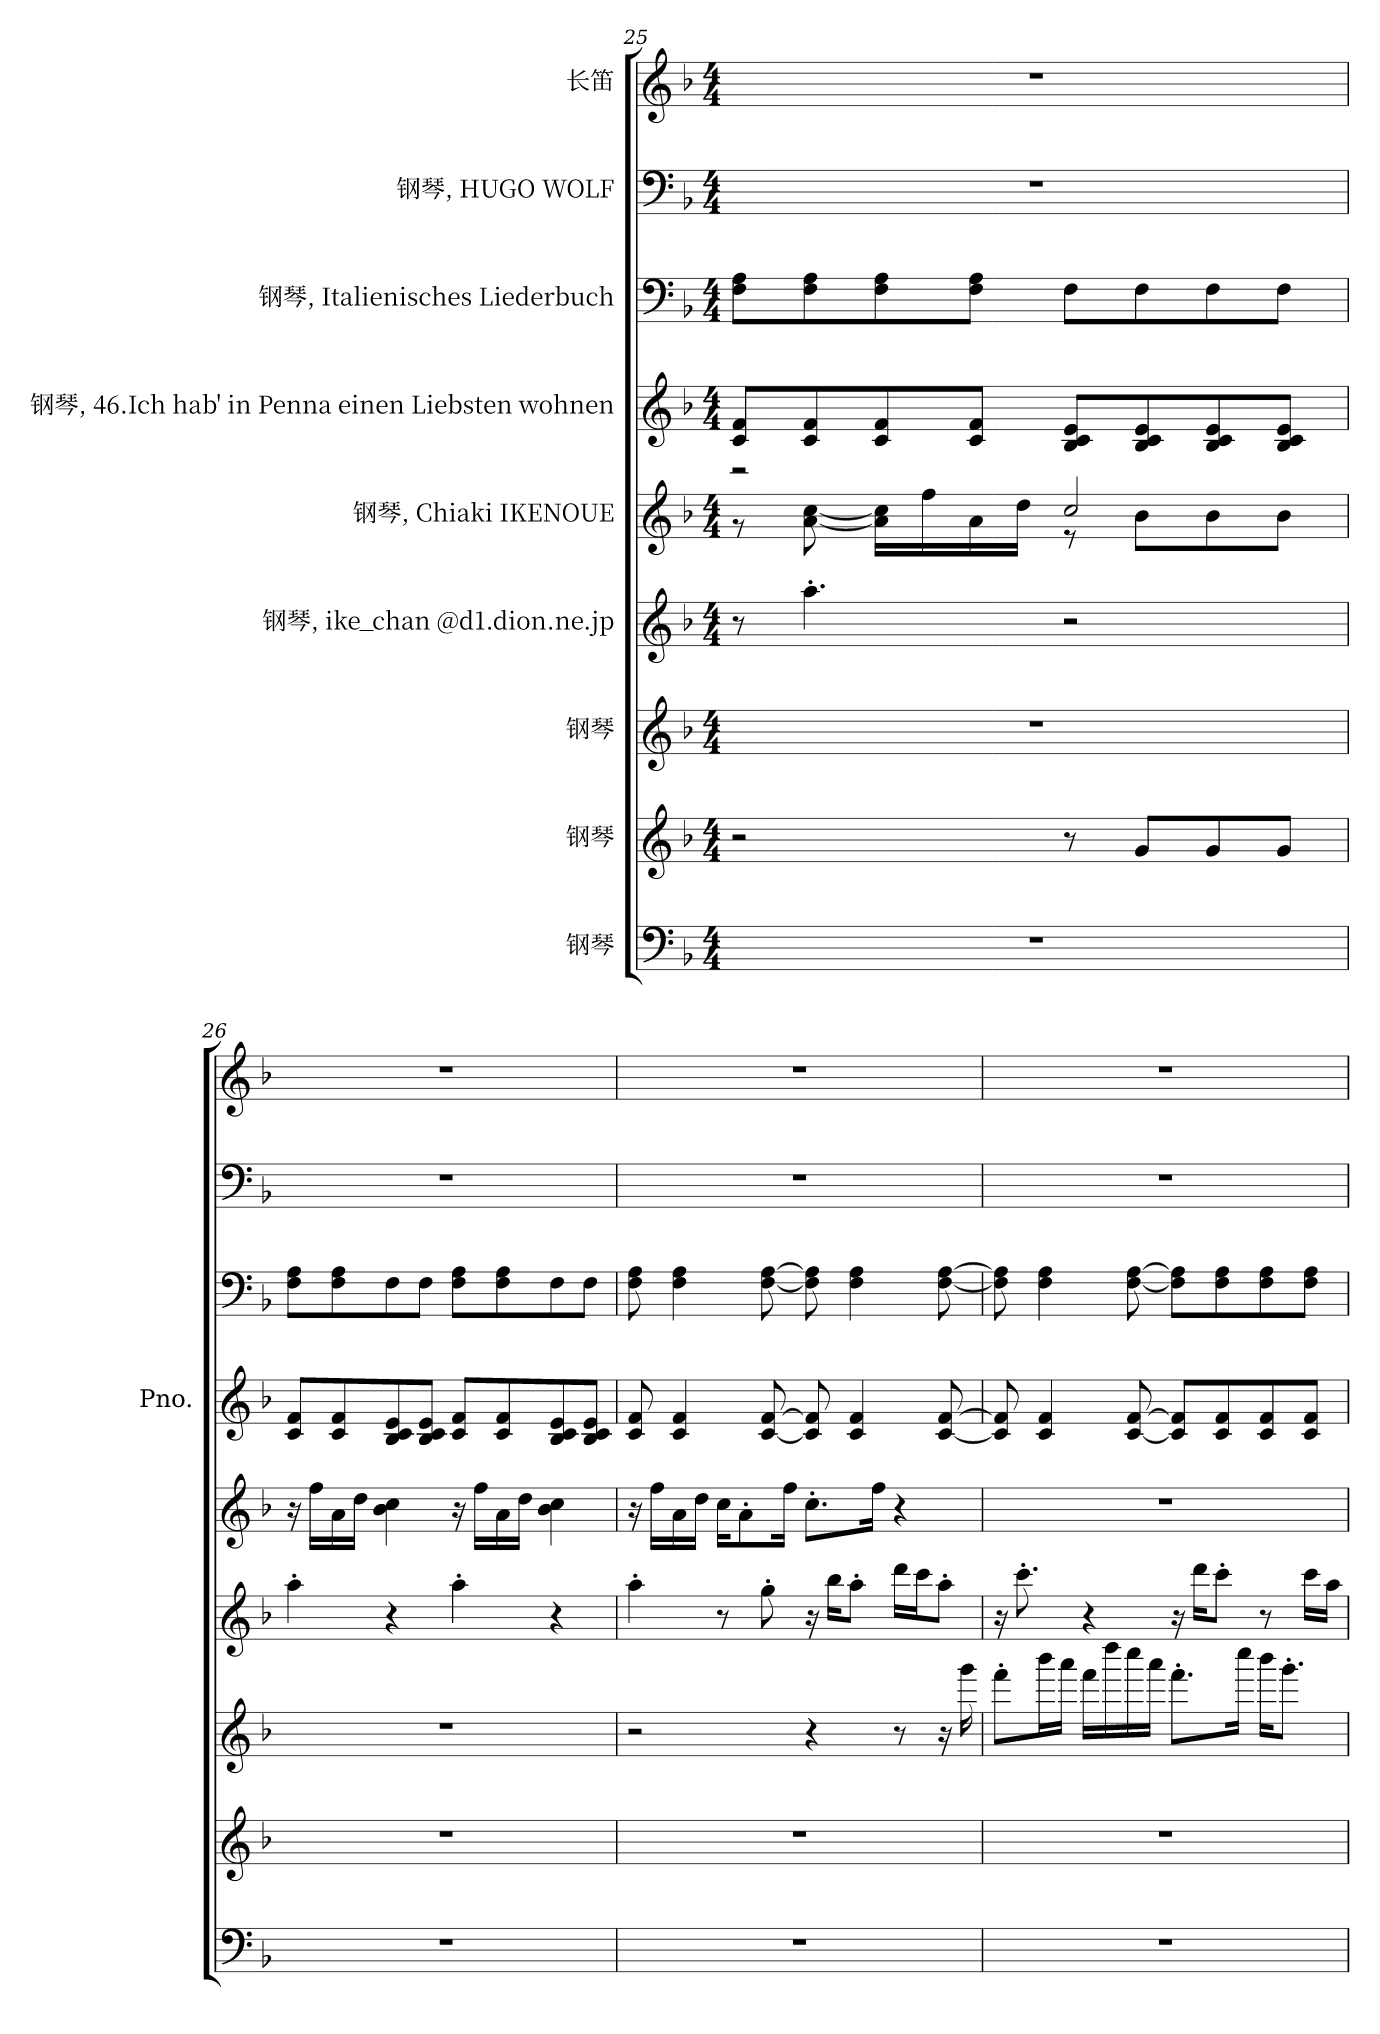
**kern	**kern	**kern	**kern	**kern	**kern	**kern	**kern	**kern
*part9	*part8	*part7	*part6	*part5	*part4	*part3	*part2	*part1
*staff9	*staff8	*staff7	*staff6	*staff5	*staff4	*staff3	*staff2	*staff1
*I"钢琴	*I"钢琴	*I"钢琴	*I"钢琴, ike_chan @d1.dion.ne.jp	*I"钢琴, Chiaki IKENOUE	*I"钢琴, 46.Ich hab' in Penna einen Liebsten wohnen	*I"钢琴, Italienisches Liederbuch	*I"钢琴, HUGO WOLF	*I"长笛
*	*	*	*	*	*I'Pno.	*	*	*
!!LO:PB:g=z
*clefF4	*clefG2	*clefG2	*clefG2	*clefG2	*clefG2	*clefF4	*clefF4	*clefG2
*k[b-]	*k[b-]	*k[b-]	*k[b-]	*k[b-]	*k[b-]	*k[b-]	*k[b-]	*k[b-]
*M4/4	*M4/4	*M4/4	*M4/4	*M4/4	*M4/4	*M4/4	*M4/4	*M4/4
=25	=25	=25	=25	=25	=25	=25	=25	=25
*	*	*	*	*^	*	*	*	*
1r	2r	1r	8r	2r	8r	8c/ 8f/L	8F\ 8A\L	1r	1r
.	.	.	4.aa'\	.	[8a\ [8cc\	8c/ 8f/	8F\ 8A\	.	.
.	.	.	.	.	16a\] 16cc\]LL	8c/ 8f/	8F\ 8A\	.	.
.	.	.	.	.	16ff\	.	.	.	.
.	.	.	.	.	16a\	8c/ 8f/J	8F\ 8A\J	.	.
.	.	.	.	.	16dd\JJ	.	.	.	.
.	8r	.	2r	2cc/	8r	8B-/ 8c/ 8e/L	8F\L	.	.
.	8g/L	.	.	.	8b-\L	8B-/ 8c/ 8e/	8F\	.	.
.	8g/	.	.	.	8b-\	8B-/ 8c/ 8e/	8F\	.	.
.	8g/J	.	.	.	8b-\J	8B-/ 8c/ 8e/J	8F\J	.	.
*	*	*	*	*v	*v	*	*	*	*
=26	=26	=26	=26	=26	=26	=26	=26	=26
1r	1r	1r	4aa'\	16r	8c/ 8f/L	8F\ 8A\L	1r	1r
.	.	.	.	16ff\LL	.	.	.	.
.	.	.	.	16a\	8c/ 8f/	8F\ 8A\	.	.
.	.	.	.	16dd\JJ	.	.	.	.
.	.	.	4r	4b-\ 4cc\	8B-/ 8c/ 8e/	8F\	.	.
.	.	.	.	.	8B-/ 8c/ 8e/J	8F\J	.	.
.	.	.	4aa'\	16r	8c/ 8f/L	8F\ 8A\L	.	.
.	.	.	.	16ff\LL	.	.	.	.
.	.	.	.	16a\	8c/ 8f/	8F\ 8A\	.	.
.	.	.	.	16dd\JJ	.	.	.	.
.	.	.	4r	4b-\ 4cc\	8B-/ 8c/ 8e/	8F\	.	.
.	.	.	.	.	8B-/ 8c/ 8e/J	8F\J	.	.
!!LO:PB:g=z
=27	=27	=27	=27	=27	=27	=27	=27	=27
1r	1r	2r	4aa'\	16r	8c/ 8f/	8F\ 8A\	1r	1r
.	.	.	.	16ff\LL	.	.	.	.
.	.	.	.	16a\	4c/ 4f/	4F\ 4A\	.	.
.	.	.	.	16dd\JJ	.	.	.	.
.	.	.	8r	16cc\KL	.	.	.	.
.	.	.	.	8a'\	.	.	.	.
.	.	.	8gg'\	.	[8c/ [8f/	[8F\ [8A\	.	.
.	.	.	.	16ff\Jk	.	.	.	.
.	.	4r	16r	8.cc'\L	8c/] 8f/]	8F\] 8A\]	.	.
.	.	.	16bb-\KL	.	.	.	.	.
.	.	.	8aa'\J	.	4c/ 4f/	4F\ 4A\	.	.
.	.	.	.	16ff\Jk	.	.	.	.
.	.	8r	16ddd\LL	4r	.	.	.	.
.	.	.	16ccc\J	.	.	.	.	.
.	.	16r	8aa'\J	.	[8c/ [8f/	[8F\ [8A\	.	.
.	.	16ggg\	.	.	.	.	.	.
=28	=28	=28	=28	=28	=28	=28	=28	=28
1r	1r	8fff'\L	16r	1r	8c/] 8f/]	8F\] 8A\]	1r	1r
.	.	.	8.ccc'\	.	.	.	.	.
.	.	16bbb-\L	.	.	4c/ 4f/	4F\ 4A\	.	.
.	.	16aaa\JJ	.	.	.	.	.	.
.	.	16fff\LL	4r	.	.	.	.	.
.	.	16dddd\	.	.	.	.	.	.
.	.	16cccc\	.	.	[8c/ [8f/	[8F\ [8A\	.	.
.	.	16aaa\JJ	.	.	.	.	.	.
.	.	8.fff'\L	16r	.	8c/] 8f/]L	8F\] 8A\]L	.	.
.	.	.	16ddd\KL	.	.	.	.	.
.	.	.	8ccc'\J	.	8c/ 8f/	8F\ 8A\	.	.
.	.	16cccc\Jk	.	.	.	.	.	.
.	.	16bbb-\KL	8r	.	8c/ 8f/	8F\ 8A\	.	.
.	.	8.ggg'\J	.	.	.	.	.	.
.	.	.	16ccc\LL	.	8c/ 8f/J	8F\ 8A\J	.	.
.	.	.	16aa\JJ	.	.	.	.	.
=	=	=	=	=	=	=	=	=
*-	*-	*-	*-	*-	*-	*-	*-	*-
